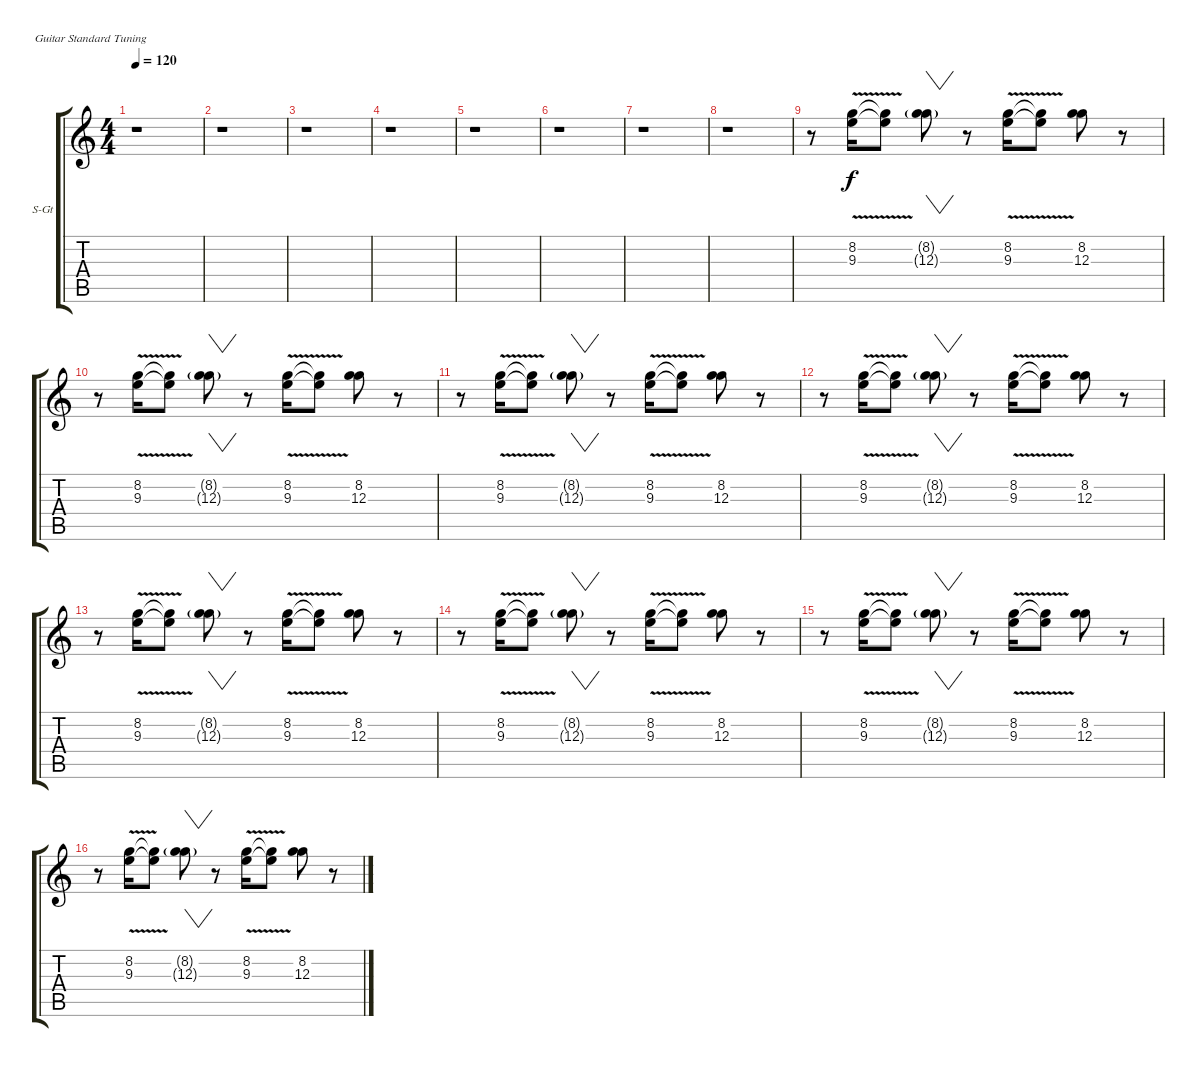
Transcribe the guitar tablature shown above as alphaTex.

\bracketExtendMode groupsimilarinstruments
\firstSystemTrackNameOrientation horizontal
\otherSystemsTrackNameOrientation horizontal
\track ("Эффект II" "S-Gt") {instrument baritonesax}
\staff {score tabs}
\tuning (E4 B3 G3 D3 A2 E2)
\displaytranspose 12
\ts (4 4)
\tempo 120
\clef g2
\ks c
r.1{dy f} |
r.1 |
r.1 |
r.1 |
r.1 |
r.1 |
r.1 |
r.1 |
r.8 (8.2{v} 9.3{v}).16 (8.2{v t} 9.3{v t}).8 (8.2{g} 12.3{g}).8{vw} r.8 (8.2{v} 9.3{v}).16 (8.2{v t} 9.3{v t}).8 (8.2 12.3).8 r.8 |
r.8 (8.2{v} 9.3{v}).16 (8.2{v t} 9.3{v t}).8 (8.2{g} 12.3{g}).8{vw} r.8 (8.2{v} 9.3{v}).16 (8.2{v t} 9.3{v t}).8 (8.2 12.3).8 r.8 |
r.8 (8.2{v} 9.3{v}).16 (8.2{v t} 9.3{v t}).8 (8.2{g} 12.3{g}).8{vw} r.8 (8.2{v} 9.3{v}).16 (8.2{v t} 9.3{v t}).8 (8.2 12.3).8 r.8 |
r.8 (8.2{v} 9.3{v}).16 (8.2{v t} 9.3{v t}).8 (8.2{g} 12.3{g}).8{vw} r.8 (8.2{v} 9.3{v}).16 (8.2{v t} 9.3{v t}).8 (8.2 12.3).8 r.8 |
r.8 (8.2{v} 9.3{v}).16 (8.2{v t} 9.3{v t}).8 (8.2{g} 12.3{g}).8{vw} r.8 (8.2{v} 9.3{v}).16 (8.2{v t} 9.3{v t}).8 (8.2 12.3).8 r.8 |
r.8 (8.2{v} 9.3{v}).16 (8.2{v t} 9.3{v t}).8 (8.2{g} 12.3{g}).8{vw} r.8 (8.2{v} 9.3{v}).16 (8.2{v t} 9.3{v t}).8 (8.2 12.3).8 r.8 |
r.8 (8.2{v} 9.3{v}).16 (8.2{v t} 9.3{v t}).8 (8.2{g} 12.3{g}).8{vw} r.8 (8.2{v} 9.3{v}).16 (8.2{v t} 9.3{v t}).8 (8.2 12.3).8 r.8 |
r.8 (8.2{v} 9.3{v}).16 (8.2{v t} 9.3{v t}).8 (8.2{g} 12.3{g}).8{vw} r.8 (8.2{v} 9.3{v}).16 (8.2{v t} 9.3{v t}).8 (8.2 12.3).8 r.8
